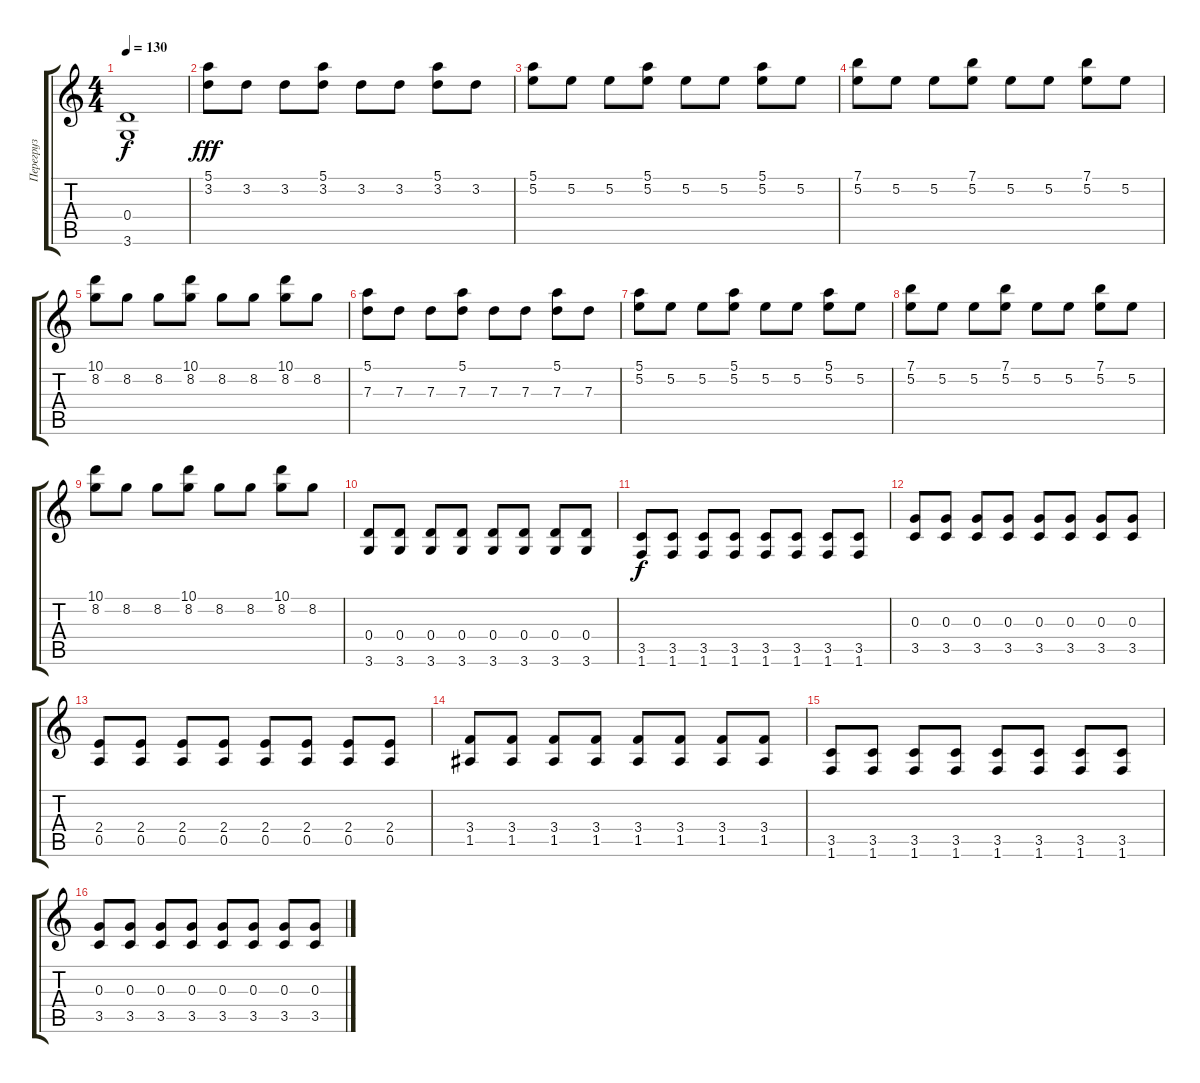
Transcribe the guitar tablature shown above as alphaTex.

\track ("Перегруз" "Перегруз") {instrument overdrivenguitar}
\staff {score tabs}
\tuning (E4 B3 G3 D3 A2 E2) {hide}
\ts (4 4)
\tempo 130
\clef g2
\ks c
(0.4{t} 3.6{t}).1{dy f} |
(5.1 3.2).8{dy fff} 3.2.8 3.2.8 (5.1 3.2).8 3.2.8 3.2.8 (5.1 3.2).8 3.2.8 |
(5.1 5.2).8 5.2.8 5.2.8 (5.1 5.2).8 5.2.8 5.2.8 (5.1 5.2).8 5.2.8 |
(7.1 5.2).8 5.2.8 5.2.8 (7.1 5.2).8 5.2.8 5.2.8 (7.1 5.2).8 5.2.8 |
(10.1 8.2).8 8.2.8 8.2.8 (10.1 8.2).8 8.2.8 8.2.8 (10.1 8.2).8 8.2.8 |
(5.1 7.3).8 7.3.8 7.3.8 (5.1 7.3).8 7.3.8 7.3.8 (5.1 7.3).8 7.3.8 |
(5.1 5.2).8 5.2.8 5.2.8 (5.1 5.2).8 5.2.8 5.2.8 (5.1 5.2).8 5.2.8 |
(7.1 5.2).8 5.2.8 5.2.8 (7.1 5.2).8 5.2.8 5.2.8 (7.1 5.2).8 5.2.8 |
(10.1 8.2).8 8.2.8 8.2.8 (10.1 8.2).8 8.2.8 8.2.8 (10.1 8.2).8 8.2.8 |
(0.4 3.6).8 (0.4 3.6).8 (0.4 3.6).8 (0.4 3.6).8 (0.4 3.6).8 (0.4 3.6).8 (0.4 3.6).8 (0.4 3.6).8 |
(3.5 1.6).8{dy f volume 16} (3.5 1.6).8 (3.5 1.6).8 (3.5 1.6).8 (3.5 1.6).8 (3.5 1.6).8 (3.5 1.6).8 (3.5 1.6).8 |
(0.3 3.5).8 (0.3 3.5).8 (0.3 3.5).8 (0.3 3.5).8 (0.3 3.5).8 (0.3 3.5).8 (0.3 3.5).8 (0.3 3.5).8 |
(2.4 0.5).8 (2.4 0.5).8 (2.4 0.5).8 (2.4 0.5).8 (2.4 0.5).8 (2.4 0.5).8 (2.4 0.5).8 (2.4 0.5).8 |
(3.4 1.5).8 (3.4 1.5).8 (3.4 1.5).8 (3.4 1.5).8 (3.4 1.5).8 (3.4 1.5).8 (3.4 1.5).8 (3.4 1.5).8 |
(3.5 1.6).8{volume 16} (3.5 1.6).8 (3.5 1.6).8 (3.5 1.6).8 (3.5 1.6).8 (3.5 1.6).8 (3.5 1.6).8 (3.5 1.6).8 |
(0.3 3.5).8 (0.3 3.5).8 (0.3 3.5).8 (0.3 3.5).8 (0.3 3.5).8 (0.3 3.5).8 (0.3 3.5).8 (0.3 3.5).8
